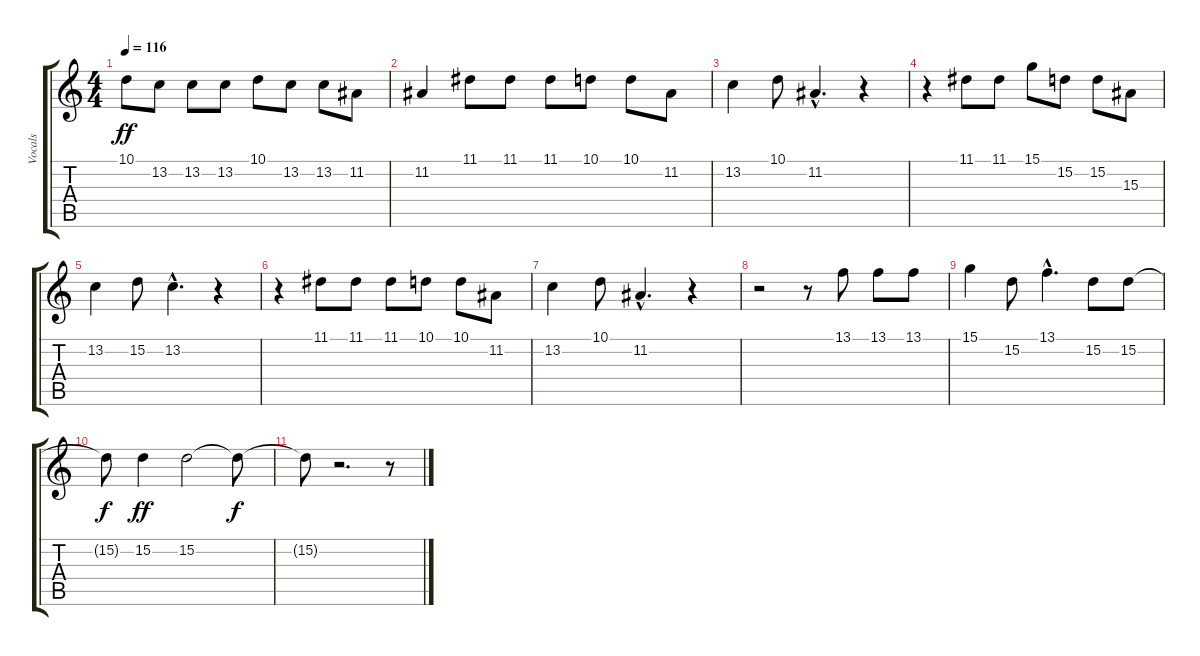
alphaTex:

\track ("Vocals" "Vocals") {instrument lead3calliope}
\staff {score tabs}
\tuning (E4 B3 G3 D3 A2 E2) {hide}
\ts (4 4)
\tempo 116
\clef g2
\ks c
10.1.8{dy ff} 13.2.8 13.2.8 13.2.8 10.1.8 13.2.8 13.2.8 11.2.8 |
11.2.4 11.1.8 11.1.8 11.1.8 10.1.8 10.1.8 11.2.8 |
13.2.4 10.1.8 11.2{hac}.4{d} r.4 |
r.4 11.1.8 11.1.8 15.1.8 15.2.8 15.2.8 15.3.8 |
13.2.4 15.2.8 13.2{hac}.4{d} r.4 |
r.4 11.1.8 11.1.8 11.1.8 10.1.8 10.1.8 11.2.8 |
13.2.4 10.1.8 11.2{hac}.4{d} r.4 |
r.2 r.8 13.1.8 13.1.8 13.1.8 |
15.1.4 15.2.8 13.1{hac}.4{d} 15.2.8 15.2.8 |
15.2{t}.8{dy f} 15.2.4{dy ff} 15.2.2 15.2{t}.8{dy f} |
15.2{t}.8 r.2{d} r.8
